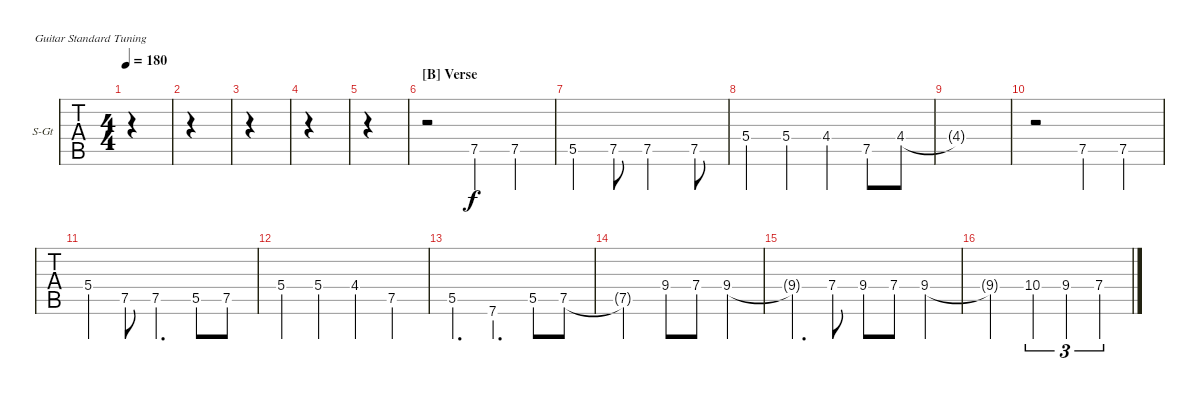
\defaultSystemsLayout 4
\bracketExtendMode groupsimilarinstruments
\multiBarRest
\firstSystemTrackNameOrientation horizontal
\otherSystemsTrackNameOrientation horizontal
\track ("Vocals" "S-Gt") {instrument acousticguitarsteel}
\staff {tabs}
\tuning (E4 B3 G3 D3 A2 E2)
\ts (4 4)
\tempo 180
\clef g2
\ks c
|
|
|
|
|
\section ("B" "Verse")
r.2 7.5.4 7.5.4 |
5.5.4 7.5.8 7.5.2 7.5.8 |
5.4.4 5.4.4 4.4.4 7.5.8 4.4.8 |
4.4{t}.1 |
r.2 7.5.4 7.5.4 |
5.4.4 7.5.8 7.5.4{d} 5.5.8 7.5.8 |
5.4.4 5.4.4 4.4.4 7.5.4 |
5.5.4{d} 7.6.4{d} 5.5.8 7.5.8 |
7.5{t}.2 9.4.8 7.4.8 9.4.4 |
9.4{t}.4{d} 7.4.8 9.4.8 7.4.8 9.4.4 |
9.4{t}.2 10.4.4{tu (3 2)} 9.4.4{tu (3 2)} 7.4.4{tu (3 2)}
